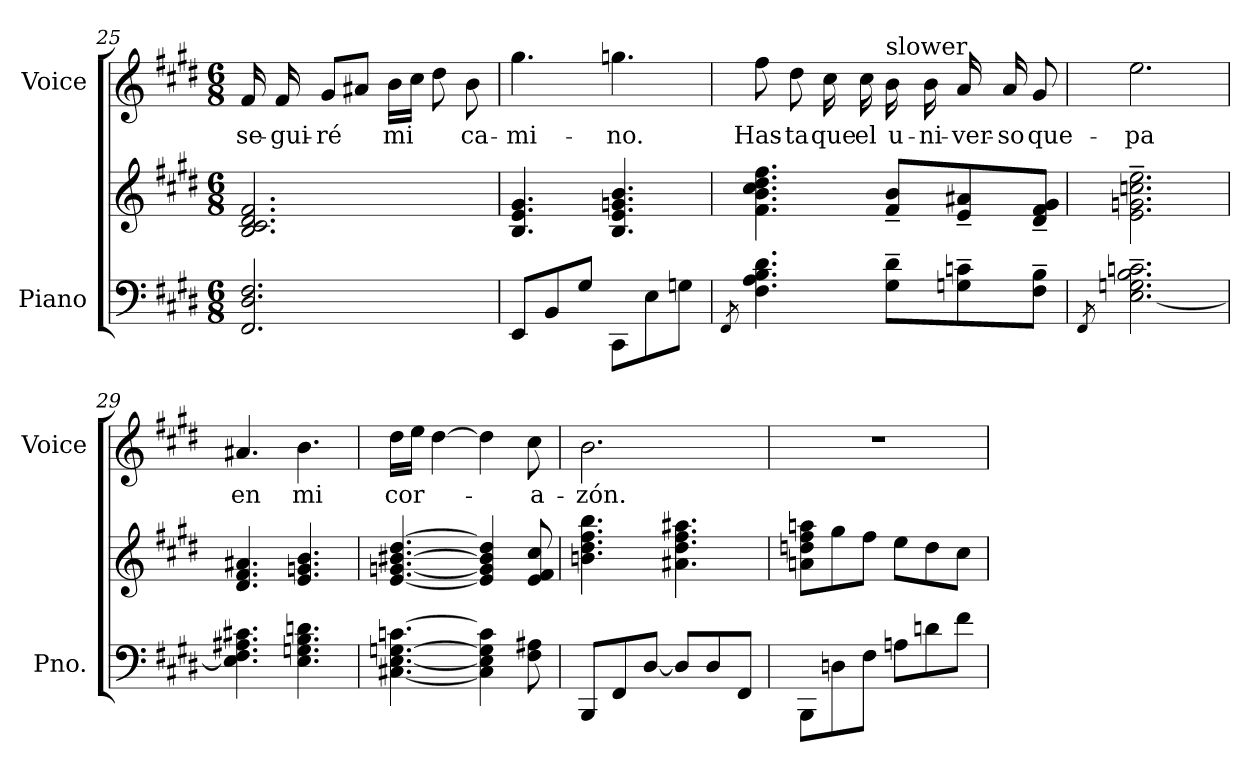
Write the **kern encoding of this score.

**kern	**kern	**kern	**text
*part2	*part2	*part1	*part1
*staff3	*staff2	*staff1	*staff1
*I"Piano	*	*I"Voice	*
*I'Pno.	*	*I'Voice	*
*clefF4	*clefG2	*clefG2	*
*k[f#c#g#d#]	*k[f#c#g#d#]	*k[f#c#g#d#]	*
*E:	*E:	*E:	*
*M6/8	*M6/8	*M6/8	*
=25	=25	=25	=25
!	!	!	!LO:LY:b:color=#000000
2.FF#i/ 2.D#i 2.F#i	2.Bi/ 2.c#i 2.d#i 2.f#i	16f#i/	se-
!	!	!	!LO:LY:b:color=#000000
.	.	16f#i/	-gui-
!	!	!	!LO:LY:b:color=#000000
.	.	8g#i/L	-ré
.	.	8a#Xi/J	.
!	!	!	!LO:LY:b:color=#000000
.	.	16bi\LL	mi
.	.	16cc#i\JJ	.
.	.	8dd#i\	.
!	!	!	!LO:LY:b:color=#000000
.	.	8bi\	ca-
=26	=26	=26	=26
!	!	!	!LO:LY:b:color=#000000
8EEi/L	4.Bi/ 4.ei 4.g#i	4.gg#i\	-mi-
8BBi/	.	.	.
8G#i/J	.	.	.
!	!	!	!LO:LY:b:color=#000000
8CC#i\L	4.Bi/ 4.ei 4.gni 4.bi	4.ggni\	-no.
8Ei\	.	.	.
8Gni\J	.	.	.
!!LO:LB:g=z
=27	=27	=27	=27
8qFF#i/	.	.	.
!	!	!	!LO:LY:b:color=#000000
4.F#i\ 4.Ai 4.Bi 4.d#i	4.f#i\ 4.bi 4.cc#i 4.dd#i 4.ff#i	8ff#i\	Has-
!	!	!	!LO:LY:b:color=#000000
.	.	8dd#i\	-ta
!	!	!	!LO:LY:b:color=#000000
.	.	16cc#i\	que
!	!	!	!LO:LY:b:color=#000000
.	.	16cc#i\	el
!	!	!LO:TX:a:t=slower	!
!	!	!	!LO:LY:b:color=#000000
8G#i\~ 8d#i~L	8f#i/~ 8bi~L	16bi\	u-
!	!	!	!LO:LY:b:color=#000000
.	.	16bi\	-ni-
!	!	!	!LO:LY:b:color=#000000
8Gni\~ 8cni~	8ei/~ 8a#Xi~	16ai/	-ver-
!	!	!	!LO:LY:b:color=#000000
.	.	16ai/	-so
!	!	!	!LO:LY:b:color=#000000
8F#i\~ 8Bi~J	8d#i/~ 8f#i~ 8g#i~J	8g#i/	que-
=28	=28	=28	=28
8qFF#i/	.	.	.
!	!	!	!LO:LY:b:color=#000000
[<2.Ei\~ 2.Gni~ 2.Bi~ 2.cni~	2.ei\~ 2.gni~ 2.ccni~ 2.eei~	2.eei\	-pa
=29	=29	=29	=29
!	!	!	!LO:LY:b:color=#000000
4.Ei\] 4.F#i 4.A#Xi 4.c#Xi	4.d#i/ 4.f#i 4.a#Xi	4.a#Xi/	en
!	!	!	!LO:LY:b:color=#000000
4.Ei\ 4.Gni 4.Bi 4.dni	4.ei/ 4.gni 4.bi	4.bi\	mi
!!LO:PB:g=z
=30	=30	=30	=30
!	!	!	!LO:LY:b:color=#000000
[<4.C#Xi\ [<4.Ei [>4.Gni [>4.cni	[<4.ei/ [<4.gni [>4.b#Xi [>4.dd#i	16dd#i\LL	cor-
.	.	16eei\JJ	.
.	.	[>4dd#i\	.
4C#i\] 4Ei] 4Gi] 4ci]	4ei/] 4gi] 4b#i] 4dd#i]	4dd#i\]	.
!	!	!	!LO:LY:b:color=#000000
8F#i\ 8A#Xi	8ei/ 8f#i 8cc#i	8cc#i\	-a-
=31	=31	=31	=31
!	!	!	!LO:LY:b:color=#000000
8BBBi/L	4.bni\ 4.dd#i 4.ff#i 4.bbi	2.bi\	-zón.
8FF#i/	.	.	.
[<8D#i/J	.	.	.
8D#i/L]	4.a#Xi\ 4.dd#i 4.ff#i 4.aa#Xi	.	.
8D#i/	.	.	.
8FF#i/J	.	.	.
=32	=32	=32	=32
!	!	!LO:N:vis=1	!
8BBBi\L	8ani\ 8ddni 8ff#i 8aaniL	2.r	.
8Dni\	8gg#i\	.	.
8F#i\J	8ff#i\J	.	.
8Ani\L	8eei\L	.	.
8dni\	8ddi\	.	.
8f#i\J	8cc#i\J	.	.
=	=	=	=
*-	*-	*-	*-
